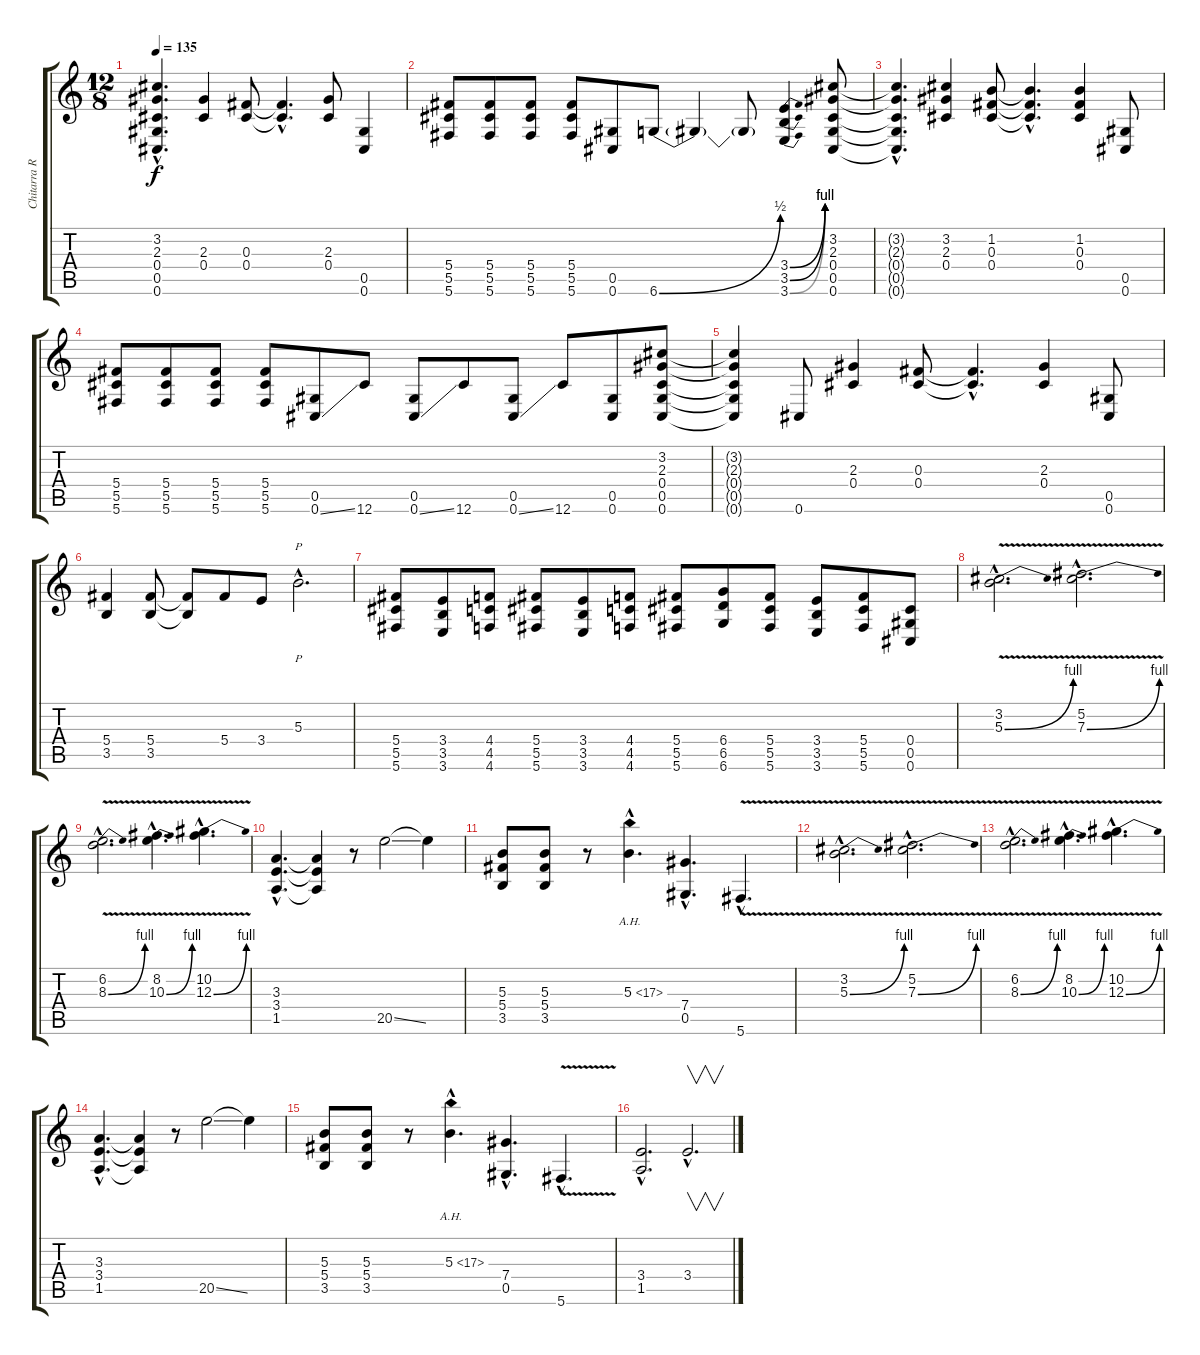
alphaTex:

\track ("Chitarra Ritmica" "Chitarra R") {instrument distortionguitar}
\staff {score tabs}
\tuning (Eb4 Bb3 Gb3 Db3 Ab2 Db2) {hide}
\ts (12 8)
\tempo 135
\clef g2
\ks c
(3.2{hac t} 2.3{hac t} 0.4{hac t} 0.5{hac t} 0.6{hac t}).4{d dy f} (2.3 0.4).4 (0.3 0.4).8 (0.3{hac t} 0.4{hac t}).4{d} (2.3 0.4).8 (0.5 0.6).4 |
(5.4 5.5 5.6).8 (5.4 5.5 5.6).8 (5.4 5.5 5.6).8 (5.4 5.5 5.6).8 (0.5 0.6).8 6.6{be (bend 0 0 60 2)}.8 6.6{t}.4 6.6{t}.8 (3.4{be (bend 0 0 60 4)} 3.5{be (bend 0 0 60 4)} 3.6{be (bend 0 0 60 4)}).4 (3.2 2.3 0.4 0.5 0.6).8 |
(3.2{hac t} 2.3{hac t} 0.4{hac t} 0.5{hac t} 0.6{hac t}).4{d} (3.2 2.3 0.4).4 (1.2 0.3 0.4).8 (1.2{hac t} 0.3{hac t} 0.4{hac t}).4{d} (1.2 0.3 0.4).4 (0.5 0.6).8 |
(5.4 5.5 5.6).8 (5.4 5.5 5.6).8 (5.4 5.5 5.6).8 (5.4 5.5 5.6).8 (0.5 0.6{ss}).8 12.6.8 (0.5 0.6{ss}).8 12.6.8 (0.5 0.6{ss}).8 12.6.8 (0.5 0.6).8 (3.2 2.3 0.4 0.5 0.6).8 |
(3.2{t} 2.3{t} 0.4{t} 0.5{t} 0.6{t}).4 0.6.8 (2.3 0.4).4 (0.3 0.4).8 (0.3{hac t} 0.4{hac t}).4{d} (2.3 0.4).4 (0.5 0.6).8 |
(5.4 3.5).4 (5.4 3.5).8 (5.4{t} 3.5{t}).8 5.4.8 3.4.8 5.3{hac}.2{p d} |
(5.4 5.5 5.6).8 (3.4 3.5 3.6).8 (4.4 4.5 4.6).8 (5.4 5.5 5.6).8 (3.4 3.5 3.6).8 (4.4 4.5 4.6).8 (5.4 5.5 5.6).8 (6.4 6.5 6.6).8 (5.4 5.5 5.6).8 (3.4 3.5 3.6).8 (5.4 5.5 5.6).8 (0.4 0.5 0.6).8 |
(3.2{v hac} 5.3{be (bend 0 0 60 4) v hac}).2{d} (5.2{v hac} 7.3{be (bend 0 0 60 4) v hac}).2{d} |
(6.2{v hac} 8.3{be (bend 0 0 60 4) v hac}).2{d} (8.2{v hac} 10.3{be (bend 0 0 60 4) v hac}).4{d} (10.2{v hac} 12.3{be (bend 0 0 60 4) v hac}).4{d} |
(3.3{hac} 3.4{hac} 1.5{hac}).4{d} (3.3{t} 3.4{t} 1.5{t}).4 r.8 20.5{ss}.2 20.5{t}.4 |
(5.3 5.4 3.5).8 (5.3 5.4 3.5).8 r.8 5.3{ah 12 hac}.4{d} (7.4{hac} 0.5{hac}).4{d} 5.6{v hac}.4{d} |
(3.2{v hac} 5.3{be (bend 0 0 60 4) v hac}).2{d} (5.2{v hac} 7.3{be (bend 0 0 60 4) v hac}).2{d} |
(6.2{v hac} 8.3{be (bend 0 0 60 4) v hac}).2{d} (8.2{v hac} 10.3{be (bend 0 0 60 4) v hac}).4{d} (10.2{v hac} 12.3{be (bend 0 0 60 4) v hac}).4{d} |
(3.3{hac} 3.4{hac} 1.5{hac}).4{d} (3.3{t} 3.4{t} 1.5{t}).4 r.8 20.5{ss}.2 20.5{t}.4 |
(5.3 5.4 3.5).8 (5.3 5.4 3.5).8 r.8 5.3{ah 12 hac}.4{d} (7.4{hac} 0.5{hac}).4{d} 5.6{v hac}.4{d} |
(3.4{hac} 1.5{hac}).2{d} 3.4{hac}.2{v d}
